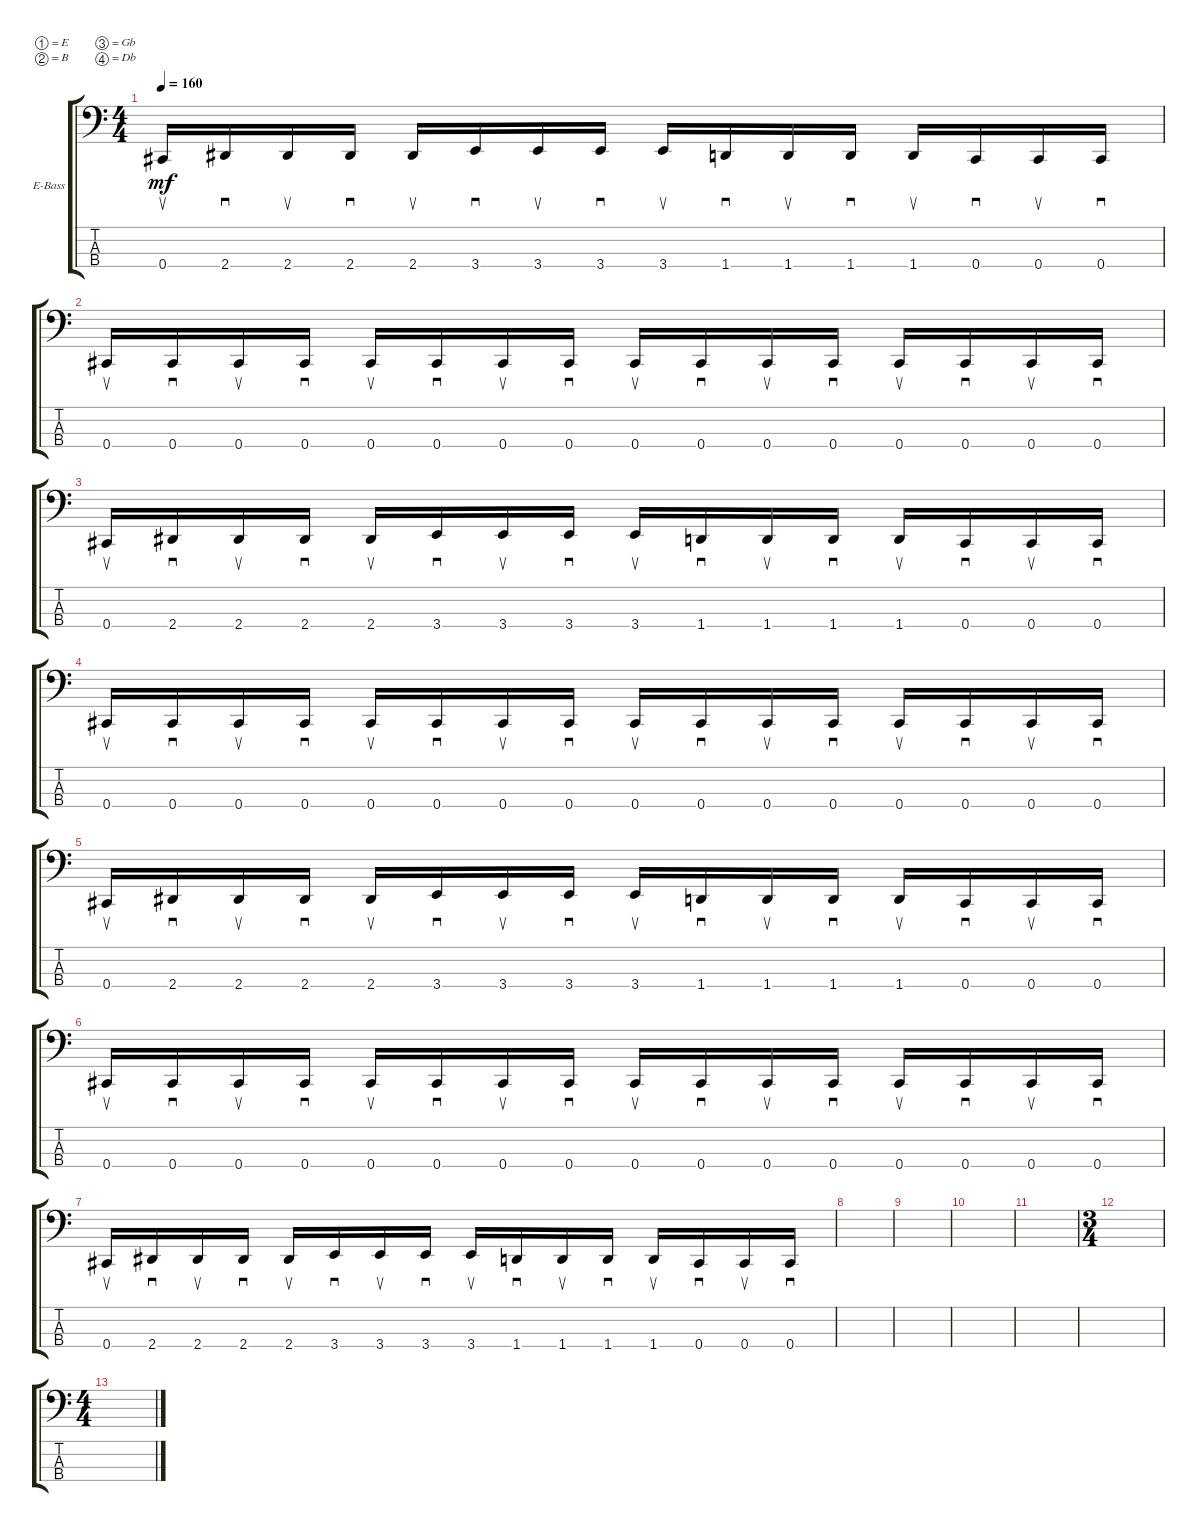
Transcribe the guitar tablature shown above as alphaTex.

\defaultSystemsLayout 4
\bracketExtendMode groupsimilarinstruments
\firstSystemTrackNameOrientation horizontal
\otherSystemsTrackNameOrientation horizontal
\track ("Electric Bass" "E-Bass") {instrument electricbassfinger}
\staff {score tabs}
\tuning (E2 B1 Gb1 Db1)
\ts (4 4)
\tempo 160
\clef f4
\scale
0.333333
\ks c
0.4.16{su dy mf} 2.4.16{sd} 2.4.16{su} 2.4.16{sd} 2.4.16{su} 3.4.16{sd} 3.4.16{su} 3.4.16{sd} 3.4.16{su} 1.4.16{sd} 1.4.16{su} 1.4.16{sd} 1.4.16{su} 0.4.16{sd} 0.4.16{su} 0.4.16{sd} |
\scale
0.333333 0.4.16{su} 0.4.16{sd} 0.4.16{su} 0.4.16{sd} 0.4.16{su} 0.4.16{sd} 0.4.16{su} 0.4.16{sd} 0.4.16{su} 0.4.16{sd} 0.4.16{su} 0.4.16{sd} 0.4.16{su} 0.4.16{sd} 0.4.16{su} 0.4.16{sd} |
\scale
0.333333 0.4.16{su} 2.4.16{sd} 2.4.16{su} 2.4.16{sd} 2.4.16{su} 3.4.16{sd} 3.4.16{su} 3.4.16{sd} 3.4.16{su} 1.4.16{sd} 1.4.16{su} 1.4.16{sd} 1.4.16{su} 0.4.16{sd} 0.4.16{su} 0.4.16{sd} |
\scale
0.333333 0.4.16{su} 0.4.16{sd} 0.4.16{su} 0.4.16{sd} 0.4.16{su} 0.4.16{sd} 0.4.16{su} 0.4.16{sd} 0.4.16{su} 0.4.16{sd} 0.4.16{su} 0.4.16{sd} 0.4.16{su} 0.4.16{sd} 0.4.16{su} 0.4.16{sd} |
\scale
0.333333 0.4.16{su} 2.4.16{sd} 2.4.16{su} 2.4.16{sd} 2.4.16{su} 3.4.16{sd} 3.4.16{su} 3.4.16{sd} 3.4.16{su} 1.4.16{sd} 1.4.16{su} 1.4.16{sd} 1.4.16{su} 0.4.16{sd} 0.4.16{su} 0.4.16{sd} |
\scale
0.256303 0.4.16{su} 0.4.16{sd} 0.4.16{su} 0.4.16{sd} 0.4.16{su} 0.4.16{sd} 0.4.16{su} 0.4.16{sd} 0.4.16{su} 0.4.16{sd} 0.4.16{su} 0.4.16{sd} 0.4.16{su} 0.4.16{sd} 0.4.16{su} 0.4.16{sd} |
\scale
0.256303 0.4.16{su} 2.4.16{sd} 2.4.16{su} 2.4.16{sd} 2.4.16{su} 3.4.16{sd} 3.4.16{su} 3.4.16{sd} 3.4.16{su} 1.4.16{sd} 1.4.16{su} 1.4.16{sd} 1.4.16{su} 0.4.16{sd} 0.4.16{su} 0.4.16{sd} |
\scale
0.487395 |
\scale
0.487395 |
\scale
0.256303 |
\scale
0.256303 |
\ts (3 4)
\scale
0.333333 |
\ts (4 4)
\scale
0.333333 |
\scale
0.333333 |
\scale
0.333333 |
\scale
0.333333
